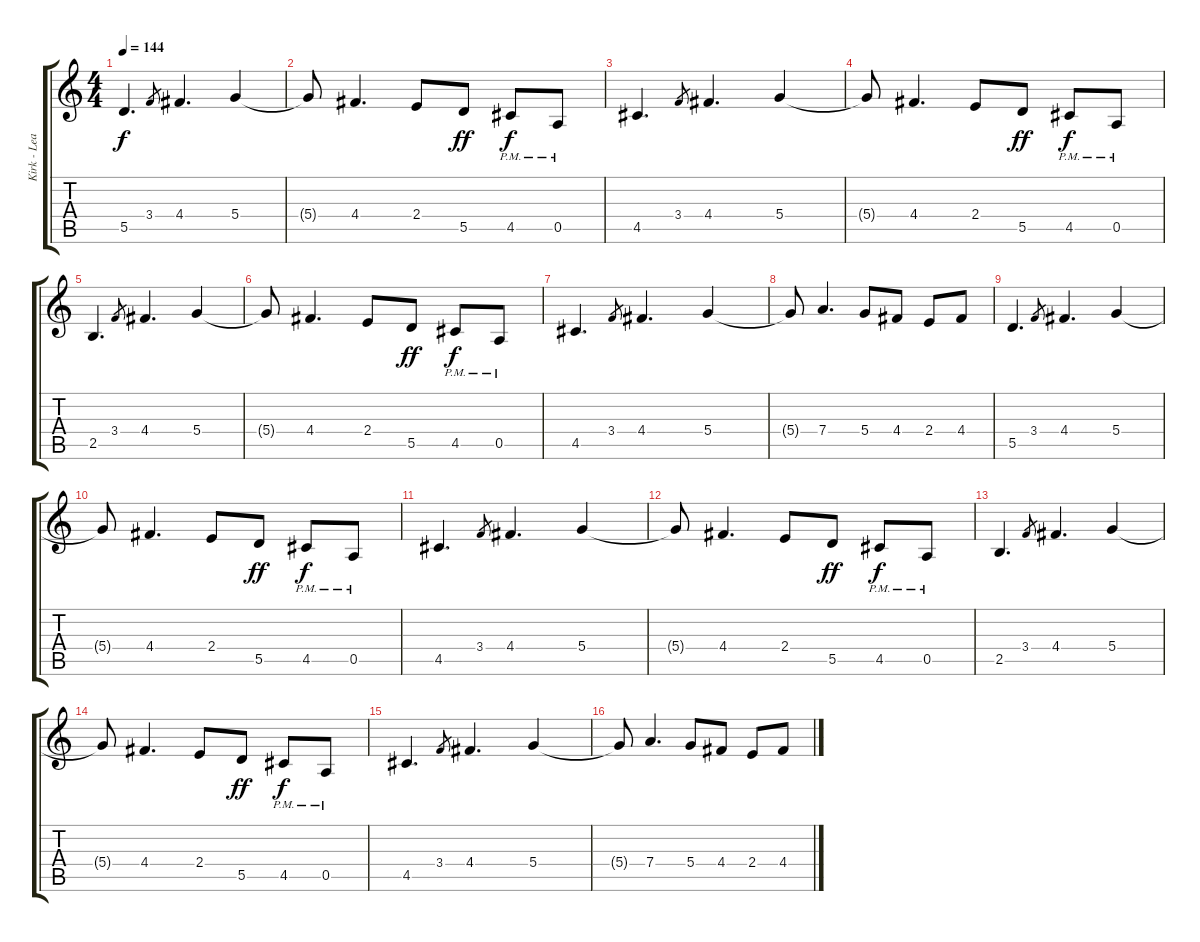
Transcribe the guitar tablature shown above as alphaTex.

\track ("Kirk - Lead Distortion" "Kirk - Lea") {instrument overdrivenguitar}
\staff {score tabs}
\tuning (E4 B3 G3 D3 A2 E2) {hide}
\ts (4 4)
\tempo 144
\clef g2
\ks c
5.5.4{d dy f} 3.4.8{gr} 4.4.4{d} 5.4.4 |
5.4{t}.8 4.4.4{d} 2.4.8 5.5.8{dy ff} 4.5{pm}.8{dy f} 0.5{pm}.8 |
4.5.4{d} 3.4.8{gr} 4.4.4{d} 5.4.4 |
5.4{t}.8 4.4.4{d} 2.4.8 5.5.8{dy ff} 4.5{pm}.8{dy f} 0.5{pm}.8 |
2.5.4{d} 3.4.8{gr} 4.4.4{d} 5.4.4 |
5.4{t}.8 4.4.4{d} 2.4.8 5.5.8{dy ff} 4.5{pm}.8{dy f} 0.5{pm}.8 |
4.5.4{d} 3.4.8{gr} 4.4.4{d} 5.4.4 |
5.4{t}.8 7.4.4{d} 5.4.8 4.4.8 2.4.8 4.4.8 |
5.5.4{d} 3.4.8{gr} 4.4.4{d} 5.4.4 |
5.4{t}.8 4.4.4{d} 2.4.8 5.5.8{dy ff} 4.5{pm}.8{dy f} 0.5{pm}.8 |
4.5.4{d} 3.4.8{gr} 4.4.4{d} 5.4.4 |
5.4{t}.8 4.4.4{d} 2.4.8 5.5.8{dy ff} 4.5{pm}.8{dy f} 0.5{pm}.8 |
2.5.4{d} 3.4.8{gr} 4.4.4{d} 5.4.4 |
5.4{t}.8 4.4.4{d} 2.4.8 5.5.8{dy ff} 4.5{pm}.8{dy f} 0.5{pm}.8 |
4.5.4{d} 3.4.8{gr} 4.4.4{d} 5.4.4 |
5.4{t}.8 7.4.4{d} 5.4.8 4.4.8 2.4.8 4.4.8
